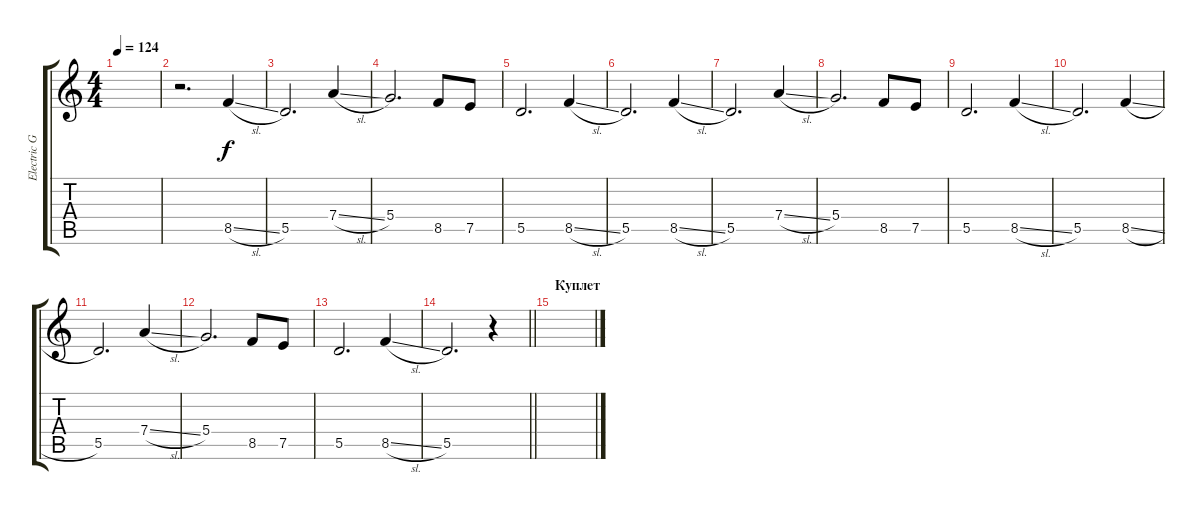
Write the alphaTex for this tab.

\track ("Electric Guitar" "Electric G") {instrument overdrivenguitar}
\staff {score tabs}
\tuning (E4 B3 G3 D3 A2 E2) {hide}
\ts (4 4)
\tempo 124
\clef g2
\ks c
|
r.2{d} 8.5{sl}.4 |
5.5.2{d} 7.4{sl}.4 |
5.4.2{d} 8.5.8 7.5.8 |
5.5.2{d} 8.5{sl}.4 |
5.5.2{d} 8.5{sl}.4 |
5.5.2{d} 7.4{sl}.4 |
5.4.2{d} 8.5.8 7.5.8 |
5.5.2{d} 8.5{sl}.4 |
5.5.2{d} 8.5{sl}.4 |
5.5.2{d} 7.4{sl}.4 |
5.4.2{d} 8.5.8 7.5.8 |
5.5.2{d} 8.5{sl}.4 |
\barLineRight lightlight
5.5.2{d} r.4 |
\section ("" "Куплет")
